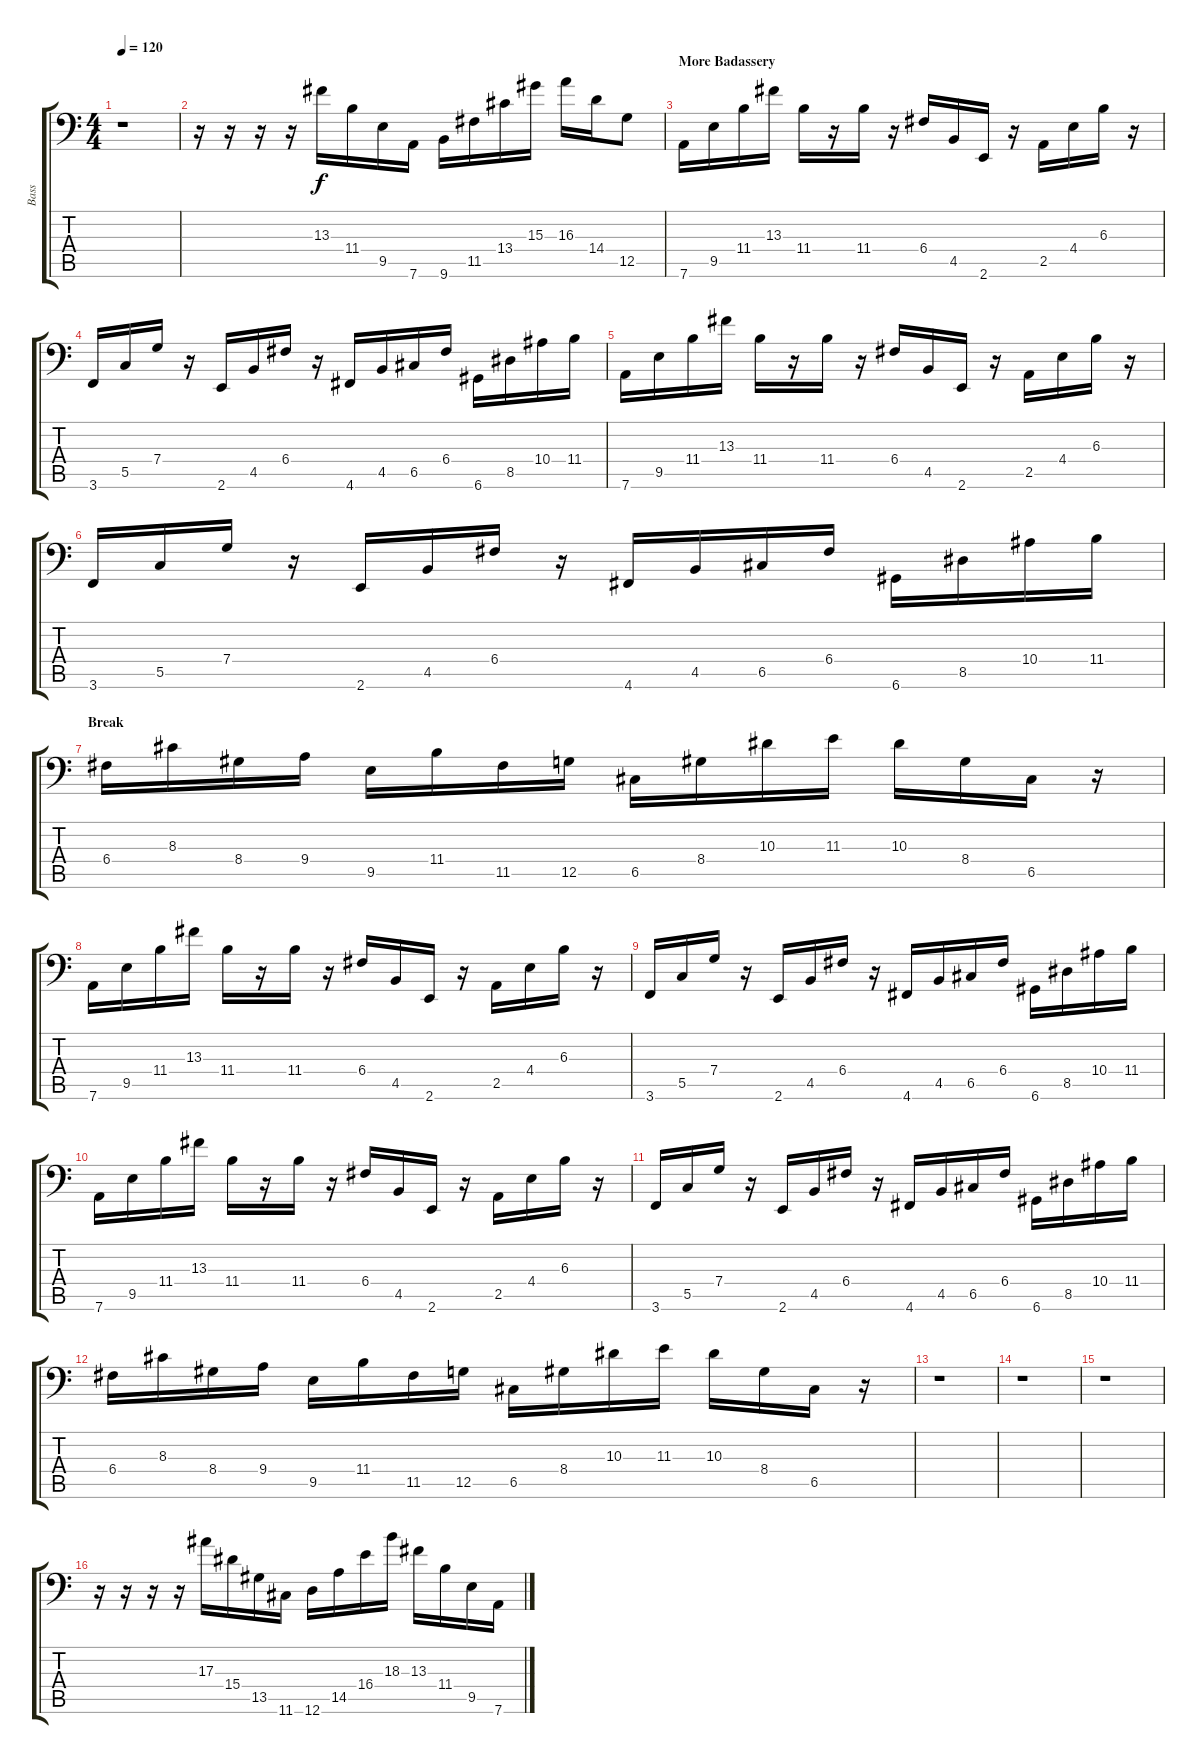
\track ("Bass" "Bass") {instrument fretlessbass}
\staff {score tabs}
\tuning (D3 A2 F2 C2 G1 D1) {hide}
\ts (4 4)
\tempo 120
\clef f4
\ks c
r.1{dy f} |
r.16 r.16 r.16 r.16 13.3.16 11.4.16 9.5.16 7.6.16 9.6.16 11.5.16 13.4.16 15.3.16 16.3.16 14.4.16 12.5.8 |
\section ("" "More Badassery")
7.6.16 9.5.16 11.4.16 13.3.16 11.4.16 r.16 11.4.16 r.16 6.4.16 4.5.16 2.6.16 r.16 2.5.16 4.4.16 6.3.16 r.16 |
3.6.16 5.5.16 7.4.16 r.16 2.6.16 4.5.16 6.4.16 r.16 4.6.16 4.5.16 6.5.16 6.4.16 6.6.16 8.5.16 10.4.16 11.4.16 |
7.6.16 9.5.16 11.4.16 13.3.16 11.4.16 r.16 11.4.16 r.16 6.4.16 4.5.16 2.6.16 r.16 2.5.16 4.4.16 6.3.16 r.16 |
3.6.16 5.5.16 7.4.16 r.16 2.6.16 4.5.16 6.4.16 r.16 4.6.16 4.5.16 6.5.16 6.4.16 6.6.16 8.5.16 10.4.16 11.4.16 |
\section ("" "Break")
6.4.16 8.3.16 8.4.16 9.4.16 9.5.16 11.4.16 11.5.16 12.5.16 6.5.16 8.4.16 10.3.16 11.3.16 10.3.16 8.4.16 6.5.16 r.16 |
7.6.16 9.5.16 11.4.16 13.3.16 11.4.16 r.16 11.4.16 r.16 6.4.16 4.5.16 2.6.16 r.16 2.5.16 4.4.16 6.3.16 r.16 |
3.6.16 5.5.16 7.4.16 r.16 2.6.16 4.5.16 6.4.16 r.16 4.6.16 4.5.16 6.5.16 6.4.16 6.6.16 8.5.16 10.4.16 11.4.16 |
7.6.16 9.5.16 11.4.16 13.3.16 11.4.16 r.16 11.4.16 r.16 6.4.16 4.5.16 2.6.16 r.16 2.5.16 4.4.16 6.3.16 r.16 |
3.6.16 5.5.16 7.4.16 r.16 2.6.16 4.5.16 6.4.16 r.16 4.6.16 4.5.16 6.5.16 6.4.16 6.6.16 8.5.16 10.4.16 11.4.16 |
6.4.16 8.3.16 8.4.16 9.4.16 9.5.16 11.4.16 11.5.16 12.5.16 6.5.16 8.4.16 10.3.16 11.3.16 10.3.16 8.4.16 6.5.16 r.16 |
r.1 |
r.1 |
r.1 |
r.16 r.16 r.16 r.16 17.3.16 15.4.16 13.5.16 11.6.16 12.6.16 14.5.16 16.4.16 18.3.16 13.3.16 11.4.16 9.5.16 7.6.16
